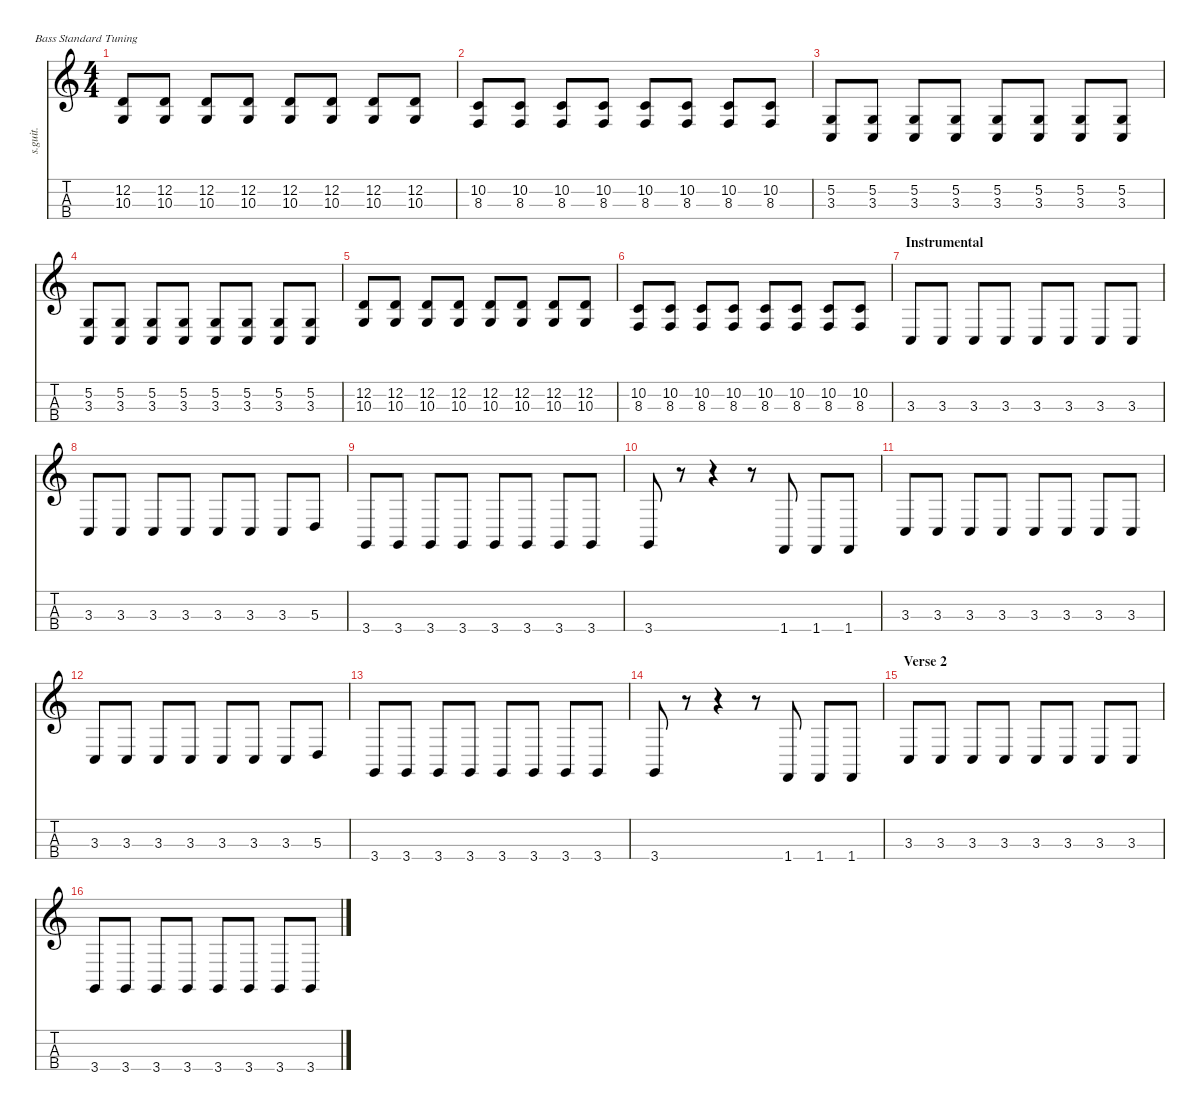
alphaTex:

\defaultSystemsLayout 4
\hideDynamics
\bracketExtendMode nobrackets
\track ("Mark" "s.guit.") {instrument electricbasspick}
\staff {score tabs}
\tuning (G2 D2 A1 E1)
\ts (4 4)
\tempo (149 hide)
\clef g2
\ks c
(12.2 10.3).8{lyrics (0 "") lyrics (1 "") lyrics (2 "") lyrics (3 "") lyrics (4 "") dy f} (12.2 10.3).8{lyrics (0 "") lyrics (1 "") lyrics (2 "") lyrics (3 "") lyrics (4 "")} (12.2 10.3).8{lyrics (0 "") lyrics (1 "") lyrics (2 "") lyrics (3 "") lyrics (4 "")} (12.2 10.3).8{lyrics (0 "") lyrics (1 "") lyrics (2 "") lyrics (3 "") lyrics (4 "")} (12.2 10.3).8{lyrics (0 "") lyrics (1 "") lyrics (2 "") lyrics (3 "") lyrics (4 "")} (12.2 10.3).8{lyrics (0 "") lyrics (1 "") lyrics (2 "") lyrics (3 "") lyrics (4 "")} (12.2 10.3).8{lyrics (0 "") lyrics (1 "") lyrics (2 "") lyrics (3 "") lyrics (4 "")} (12.2 10.3).8{lyrics (0 "") lyrics (1 "") lyrics (2 "") lyrics (3 "") lyrics (4 "")} |
(10.2 8.3).8{lyrics (0 "") lyrics (1 "") lyrics (2 "") lyrics (3 "") lyrics (4 "")} (10.2 8.3).8{lyrics (0 "") lyrics (1 "") lyrics (2 "") lyrics (3 "") lyrics (4 "")} (10.2 8.3).8{lyrics (0 "") lyrics (1 "") lyrics (2 "") lyrics (3 "") lyrics (4 "")} (10.2 8.3).8{lyrics (0 "") lyrics (1 "") lyrics (2 "") lyrics (3 "") lyrics (4 "")} (10.2 8.3).8{lyrics (0 "") lyrics (1 "") lyrics (2 "") lyrics (3 "") lyrics (4 "")} (10.2 8.3).8{lyrics (0 "") lyrics (1 "") lyrics (2 "") lyrics (3 "") lyrics (4 "")} (10.2 8.3).8{lyrics (0 "") lyrics (1 "") lyrics (2 "") lyrics (3 "") lyrics (4 "")} (10.2 8.3).8{lyrics (0 "") lyrics (1 "") lyrics (2 "") lyrics (3 "") lyrics (4 "")} |
(5.2 3.3).8{lyrics (0 "") lyrics (1 "") lyrics (2 "") lyrics (3 "") lyrics (4 "")} (5.2 3.3).8{lyrics (0 "") lyrics (1 "") lyrics (2 "") lyrics (3 "") lyrics (4 "")} (5.2 3.3).8{lyrics (0 "") lyrics (1 "") lyrics (2 "") lyrics (3 "") lyrics (4 "")} (5.2 3.3).8{lyrics (0 "") lyrics (1 "") lyrics (2 "") lyrics (3 "") lyrics (4 "")} (5.2 3.3).8{lyrics (0 "") lyrics (1 "") lyrics (2 "") lyrics (3 "") lyrics (4 "")} (5.2 3.3).8{lyrics (0 "") lyrics (1 "") lyrics (2 "") lyrics (3 "") lyrics (4 "")} (5.2 3.3).8{lyrics (0 "") lyrics (1 "") lyrics (2 "") lyrics (3 "") lyrics (4 "")} (5.2 3.3).8{lyrics (0 "") lyrics (1 "") lyrics (2 "") lyrics (3 "") lyrics (4 "")} |
(5.2 3.3).8{lyrics (0 "") lyrics (1 "") lyrics (2 "") lyrics (3 "") lyrics (4 "")} (5.2 3.3).8{lyrics (0 "") lyrics (1 "") lyrics (2 "") lyrics (3 "") lyrics (4 "")} (5.2 3.3).8{lyrics (0 "") lyrics (1 "") lyrics (2 "") lyrics (3 "") lyrics (4 "")} (5.2 3.3).8{lyrics (0 "") lyrics (1 "") lyrics (2 "") lyrics (3 "") lyrics (4 "")} (5.2 3.3).8{lyrics (0 "") lyrics (1 "") lyrics (2 "") lyrics (3 "") lyrics (4 "")} (5.2 3.3).8{lyrics (0 "") lyrics (1 "") lyrics (2 "") lyrics (3 "") lyrics (4 "")} (5.2 3.3).8{lyrics (0 "") lyrics (1 "") lyrics (2 "") lyrics (3 "") lyrics (4 "")} (5.2 3.3).8{lyrics (0 "") lyrics (1 "") lyrics (2 "") lyrics (3 "") lyrics (4 "")} |
(12.2 10.3).8{lyrics (0 "") lyrics (1 "") lyrics (2 "") lyrics (3 "") lyrics (4 "")} (12.2 10.3).8{lyrics (0 "") lyrics (1 "") lyrics (2 "") lyrics (3 "") lyrics (4 "")} (12.2 10.3).8{lyrics (0 "") lyrics (1 "") lyrics (2 "") lyrics (3 "") lyrics (4 "")} (12.2 10.3).8{lyrics (0 "") lyrics (1 "") lyrics (2 "") lyrics (3 "") lyrics (4 "")} (12.2 10.3).8{lyrics (0 "") lyrics (1 "") lyrics (2 "") lyrics (3 "") lyrics (4 "")} (12.2 10.3).8{lyrics (0 "") lyrics (1 "") lyrics (2 "") lyrics (3 "") lyrics (4 "")} (12.2 10.3).8{lyrics (0 "") lyrics (1 "") lyrics (2 "") lyrics (3 "") lyrics (4 "")} (12.2 10.3).8{lyrics (0 "") lyrics (1 "") lyrics (2 "") lyrics (3 "") lyrics (4 "")} |
(10.2 8.3).8{lyrics (0 "") lyrics (1 "") lyrics (2 "") lyrics (3 "") lyrics (4 "")} (10.2 8.3).8{lyrics (0 "") lyrics (1 "") lyrics (2 "") lyrics (3 "") lyrics (4 "")} (10.2 8.3).8{lyrics (0 "") lyrics (1 "") lyrics (2 "") lyrics (3 "") lyrics (4 "")} (10.2 8.3).8{lyrics (0 "") lyrics (1 "") lyrics (2 "") lyrics (3 "") lyrics (4 "")} (10.2 8.3).8{lyrics (0 "") lyrics (1 "") lyrics (2 "") lyrics (3 "") lyrics (4 "")} (10.2 8.3).8{lyrics (0 "") lyrics (1 "") lyrics (2 "") lyrics (3 "") lyrics (4 "")} (10.2 8.3).8{lyrics (0 "") lyrics (1 "") lyrics (2 "") lyrics (3 "") lyrics (4 "")} (10.2 8.3).8{lyrics (0 "") lyrics (1 "") lyrics (2 "") lyrics (3 "") lyrics (4 "")} |
\section ("" "Instrumental")
3.3.8{lyrics (0 "") lyrics (1 "") lyrics (2 "") lyrics (3 "") lyrics (4 "")} 3.3.8{lyrics (0 "") lyrics (1 "") lyrics (2 "") lyrics (3 "") lyrics (4 "")} 3.3.8{lyrics (0 "") lyrics (1 "") lyrics (2 "") lyrics (3 "") lyrics (4 "")} 3.3.8{lyrics (0 "") lyrics (1 "") lyrics (2 "") lyrics (3 "") lyrics (4 "")} 3.3.8{lyrics (0 "") lyrics (1 "") lyrics (2 "") lyrics (3 "") lyrics (4 "")} 3.3.8{lyrics (0 "") lyrics (1 "") lyrics (2 "") lyrics (3 "") lyrics (4 "")} 3.3.8{lyrics (0 "") lyrics (1 "") lyrics (2 "") lyrics (3 "") lyrics (4 "")} 3.3.8{lyrics (0 "") lyrics (1 "") lyrics (2 "") lyrics (3 "") lyrics (4 "")} |
3.3.8{lyrics (0 "") lyrics (1 "") lyrics (2 "") lyrics (3 "") lyrics (4 "")} 3.3.8{lyrics (0 "") lyrics (1 "") lyrics (2 "") lyrics (3 "") lyrics (4 "")} 3.3.8{lyrics (0 "") lyrics (1 "") lyrics (2 "") lyrics (3 "") lyrics (4 "")} 3.3.8{lyrics (0 "") lyrics (1 "") lyrics (2 "") lyrics (3 "") lyrics (4 "")} 3.3.8{lyrics (0 "") lyrics (1 "") lyrics (2 "") lyrics (3 "") lyrics (4 "")} 3.3.8{lyrics (0 "") lyrics (1 "") lyrics (2 "") lyrics (3 "") lyrics (4 "")} 3.3.8{lyrics (0 "") lyrics (1 "") lyrics (2 "") lyrics (3 "") lyrics (4 "")} 5.3.8{lyrics (0 "") lyrics (1 "") lyrics (2 "") lyrics (3 "") lyrics (4 "")} |
3.4.8{lyrics (0 "") lyrics (1 "") lyrics (2 "") lyrics (3 "") lyrics (4 "")} 3.4.8{lyrics (0 "") lyrics (1 "") lyrics (2 "") lyrics (3 "") lyrics (4 "")} 3.4.8{lyrics (0 "") lyrics (1 "") lyrics (2 "") lyrics (3 "") lyrics (4 "")} 3.4.8{lyrics (0 "") lyrics (1 "") lyrics (2 "") lyrics (3 "") lyrics (4 "")} 3.4.8{lyrics (0 "") lyrics (1 "") lyrics (2 "") lyrics (3 "") lyrics (4 "")} 3.4.8{lyrics (0 "") lyrics (1 "") lyrics (2 "") lyrics (3 "") lyrics (4 "")} 3.4.8{lyrics (0 "") lyrics (1 "") lyrics (2 "") lyrics (3 "") lyrics (4 "")} 3.4.8{lyrics (0 "") lyrics (1 "") lyrics (2 "") lyrics (3 "") lyrics (4 "")} |
3.4.8{lyrics (0 "") lyrics (1 "") lyrics (2 "") lyrics (3 "") lyrics (4 "")} r.8 r.4 r.8 1.4.8{lyrics (0 "") lyrics (1 "") lyrics (2 "") lyrics (3 "") lyrics (4 "")} 1.4.8{lyrics (0 "") lyrics (1 "") lyrics (2 "") lyrics (3 "") lyrics (4 "")} 1.4.8{lyrics (0 "") lyrics (1 "") lyrics (2 "") lyrics (3 "") lyrics (4 "")} |
3.3.8{lyrics (0 "") lyrics (1 "") lyrics (2 "") lyrics (3 "") lyrics (4 "")} 3.3.8{lyrics (0 "") lyrics (1 "") lyrics (2 "") lyrics (3 "") lyrics (4 "")} 3.3.8{lyrics (0 "") lyrics (1 "") lyrics (2 "") lyrics (3 "") lyrics (4 "")} 3.3.8{lyrics (0 "") lyrics (1 "") lyrics (2 "") lyrics (3 "") lyrics (4 "")} 3.3.8{lyrics (0 "") lyrics (1 "") lyrics (2 "") lyrics (3 "") lyrics (4 "")} 3.3.8{lyrics (0 "") lyrics (1 "") lyrics (2 "") lyrics (3 "") lyrics (4 "")} 3.3.8{lyrics (0 "") lyrics (1 "") lyrics (2 "") lyrics (3 "") lyrics (4 "")} 3.3.8{lyrics (0 "") lyrics (1 "") lyrics (2 "") lyrics (3 "") lyrics (4 "")} |
3.3.8{lyrics (0 "") lyrics (1 "") lyrics (2 "") lyrics (3 "") lyrics (4 "")} 3.3.8{lyrics (0 "") lyrics (1 "") lyrics (2 "") lyrics (3 "") lyrics (4 "")} 3.3.8{lyrics (0 "") lyrics (1 "") lyrics (2 "") lyrics (3 "") lyrics (4 "")} 3.3.8{lyrics (0 "") lyrics (1 "") lyrics (2 "") lyrics (3 "") lyrics (4 "")} 3.3.8{lyrics (0 "") lyrics (1 "") lyrics (2 "") lyrics (3 "") lyrics (4 "")} 3.3.8{lyrics (0 "") lyrics (1 "") lyrics (2 "") lyrics (3 "") lyrics (4 "")} 3.3.8{lyrics (0 "") lyrics (1 "") lyrics (2 "") lyrics (3 "") lyrics (4 "")} 5.3.8{lyrics (0 "") lyrics (1 "") lyrics (2 "") lyrics (3 "") lyrics (4 "")} |
3.4.8{lyrics (0 "") lyrics (1 "") lyrics (2 "") lyrics (3 "") lyrics (4 "")} 3.4.8{lyrics (0 "") lyrics (1 "") lyrics (2 "") lyrics (3 "") lyrics (4 "")} 3.4.8{lyrics (0 "") lyrics (1 "") lyrics (2 "") lyrics (3 "") lyrics (4 "")} 3.4.8{lyrics (0 "") lyrics (1 "") lyrics (2 "") lyrics (3 "") lyrics (4 "")} 3.4.8{lyrics (0 "") lyrics (1 "") lyrics (2 "") lyrics (3 "") lyrics (4 "")} 3.4.8{lyrics (0 "") lyrics (1 "") lyrics (2 "") lyrics (3 "") lyrics (4 "")} 3.4.8{lyrics (0 "") lyrics (1 "") lyrics (2 "") lyrics (3 "") lyrics (4 "")} 3.4.8{lyrics (0 "") lyrics (1 "") lyrics (2 "") lyrics (3 "") lyrics (4 "")} |
3.4.8{lyrics (0 "") lyrics (1 "") lyrics (2 "") lyrics (3 "") lyrics (4 "")} r.8 r.4 r.8 1.4.8{lyrics (0 "") lyrics (1 "") lyrics (2 "") lyrics (3 "") lyrics (4 "")} 1.4.8{lyrics (0 "") lyrics (1 "") lyrics (2 "") lyrics (3 "") lyrics (4 "")} 1.4.8{lyrics (0 "") lyrics (1 "") lyrics (2 "") lyrics (3 "") lyrics (4 "")} |
\section ("" "Verse 2")
3.3.8{lyrics (0 "") lyrics (1 "") lyrics (2 "") lyrics (3 "") lyrics (4 "")} 3.3.8{lyrics (0 "") lyrics (1 "") lyrics (2 "") lyrics (3 "") lyrics (4 "")} 3.3.8{lyrics (0 "") lyrics (1 "") lyrics (2 "") lyrics (3 "") lyrics (4 "")} 3.3.8{lyrics (0 "") lyrics (1 "") lyrics (2 "") lyrics (3 "") lyrics (4 "")} 3.3.8{lyrics (0 "") lyrics (1 "") lyrics (2 "") lyrics (3 "") lyrics (4 "")} 3.3.8{lyrics (0 "") lyrics (1 "") lyrics (2 "") lyrics (3 "") lyrics (4 "")} 3.3.8{lyrics (0 "") lyrics (1 "") lyrics (2 "") lyrics (3 "") lyrics (4 "")} 3.3.8{lyrics (0 "") lyrics (1 "") lyrics (2 "") lyrics (3 "") lyrics (4 "")} |
3.4.8{lyrics (0 "") lyrics (1 "") lyrics (2 "") lyrics (3 "") lyrics (4 "")} 3.4.8{lyrics (0 "") lyrics (1 "") lyrics (2 "") lyrics (3 "") lyrics (4 "")} 3.4.8{lyrics (0 "") lyrics (1 "") lyrics (2 "") lyrics (3 "") lyrics (4 "")} 3.4.8{lyrics (0 "") lyrics (1 "") lyrics (2 "") lyrics (3 "") lyrics (4 "")} 3.4.8{lyrics (0 "") lyrics (1 "") lyrics (2 "") lyrics (3 "") lyrics (4 "")} 3.4.8{lyrics (0 "") lyrics (1 "") lyrics (2 "") lyrics (3 "") lyrics (4 "")} 3.4.8{lyrics (0 "") lyrics (1 "") lyrics (2 "") lyrics (3 "") lyrics (4 "")} 3.4.8{lyrics (0 "") lyrics (1 "") lyrics (2 "") lyrics (3 "") lyrics (4 "")}
